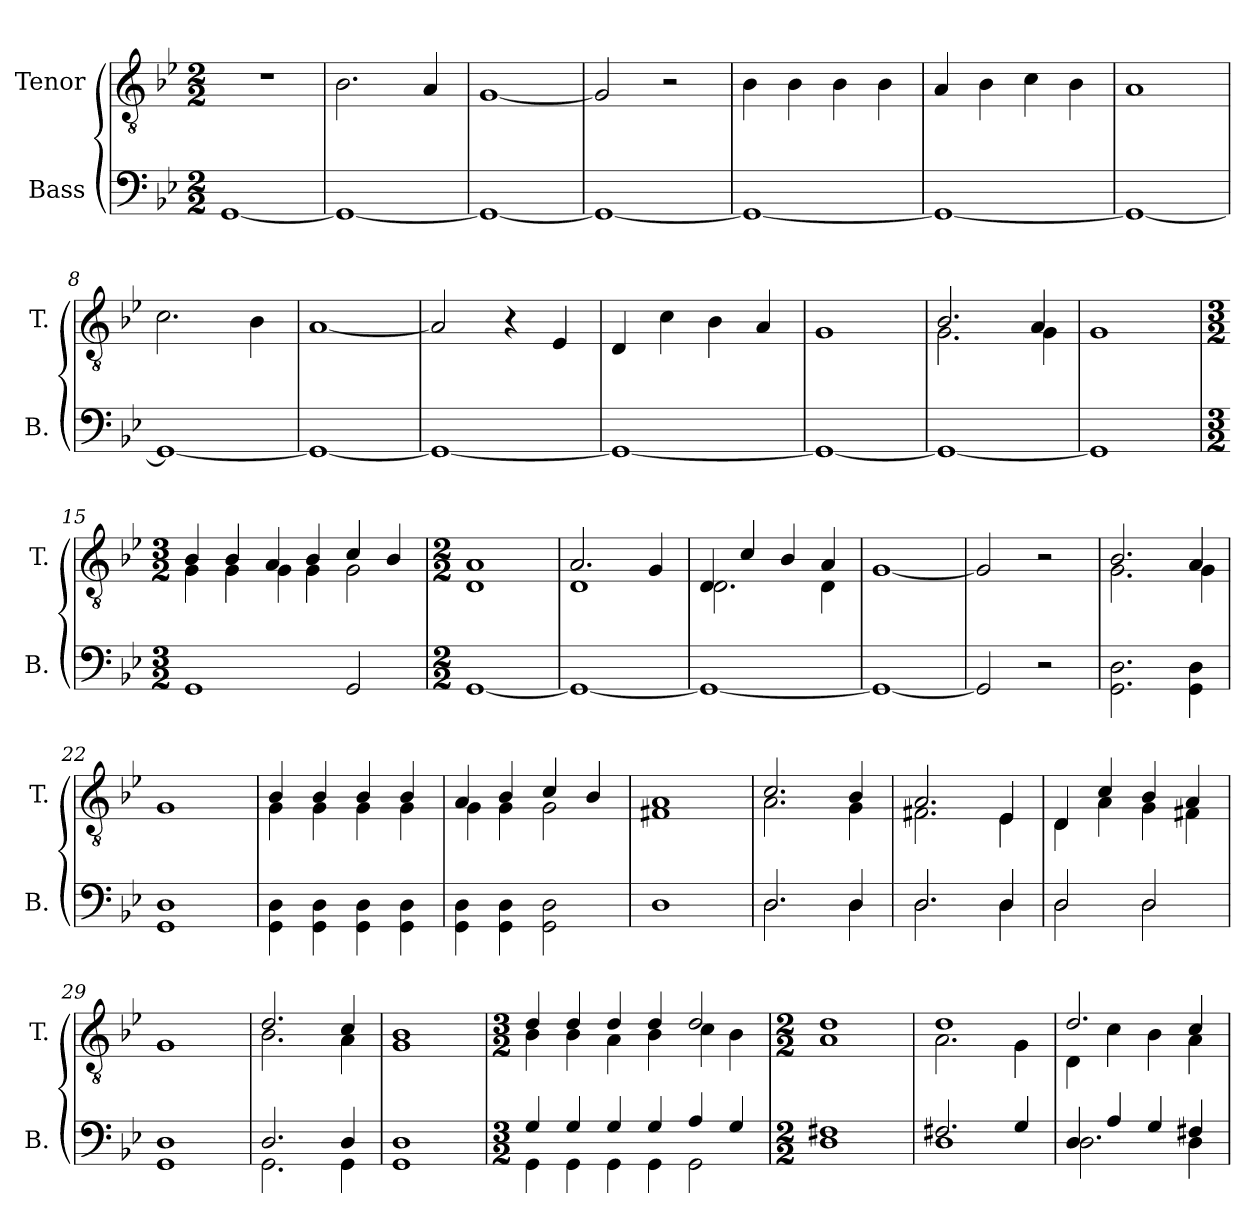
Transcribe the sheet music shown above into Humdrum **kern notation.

**kern	**kern
*part2	*part1
*staff2	*staff1
*I"Bass	*I"Tenor
*I'B.	*I'T.
!!LO:PB:g=z
*clefF4	*clefGv2
*	*ITrd7c12
*k[b-e-]	*k[b-e-]
*B-:	*B-:
*M2/2	*M2/2
*MM120	*MM120
=1	=1
[<1GGi	1r
=2	=2
1GGi_<	2.BB-i\
.	4AAi/
=3	=3
1GGi_<	[<1GGi
=4	=4
1GGi_<	2GGi/]
.	2r
=5	=5
1GGi_<	4BB-i\
.	4BB-i\
.	4BB-i\
.	4BB-i\
=6	=6
1GGi_<	4AAi/
.	4BB-i\
.	4Ci\
.	4BB-i\
=7	=7
1GGi_<	1AAi
=8	=8
1GGi_<	2.Ci\
.	4BB-i\
!!LO:LB:g=z
=9	=9
1GGi_<	[<1AAi
=10	=10
1GGi_<	2AAi/]
.	4r
.	4EE-i/
=11	=11
1GGi_<	4DDi/
.	4Ci\
.	4BB-i\
.	4AAi/
=12	=12
1GGi_<	1GGi
=13	=13
*	*^
1GGi_<	2.BB-i/	2.GGi\
.	4AAi/	4GGi\
*	*v	*v
=14	=14
1GGi]	1GGi
=15	=15
*M3/2	*M3/2
*	*^
1GGi	4BB-i/	4GGi\
.	4BB-i/	4GGi\
.	4AAi/	4GGi\
.	4BB-i/	4GGi\
2GGi/	4Ci/	2GGi\
.	4BB-i/	.
*	*v	*v
!!LO:LB:g=z
=16	=16
*M2/2	*M2/2
[<1GGi	1DDi 1AAi
=17	=17
*	*^
1GGi_<	2.AAi/	1DDi
.	4GGi/	.
=18	=18	=18
1GGi_<	4DDi/	2.DDi\
.	4Ci/	.
.	4BB-i/	.
.	4AAi/	4DDi\
*	*v	*v
=19	=19
1GGi_<	[<1GGi
=20	=20
2GGi/]	2GGi/]
2r	2r
=21	=21
*	*^
2.GGi\ 2.Di	2.BB-i/	2.GGi\
4GGi\ 4Di	4AAi/	4GGi\
*	*v	*v
=22	=22
1GGi 1Di	1GGi
=23	=23
*	*^
4GGi\ 4Di	4BB-i/	4GGi\
4GGi\ 4Di	4BB-i/	4GGi\
4GGi\ 4Di	4BB-i/	4GGi\
4GGi\ 4Di	4BB-i/	4GGi\
!!LO:LB:g=z	!!
=24	=24	=24
4GGi\ 4Di	4AAi/	4GGi\
4GGi\ 4Di	4BB-i/	4GGi\
2GGi\ 2Di	4Ci/	2GGi\
.	4BB-i/	.
*	*v	*v
=25	=25
1Di	1FF#Xi 1AAi
=26	=26
*^	*^
2.Di/	2.Di\	2.Ci/	2.AAi\
4Di/	4Di\	4BB-i/	4GGi\
=27	=27	=27	=27
2.Di/	2.Di\	2.AAi/	2.FF#Xi\
4Di/	4Di\	4EE-i/	4EE-i\
=28	=28	=28	=28
2Di/	2Di\	4DDi/	4DDi\
.	.	4Ci/	4AAi\
2Di/	2Di\	4BB-i/	4GGi\
.	.	4AAi/	4FF#Xi\
*v	*v	*	*
*	*v	*v
=29	=29
1GGi 1Di	1GGi
=30	=30
*^	*^
2.Di/	2.GGi\	2.Di/	2.BB-i\
4Di/	4GGi\	4Ci/	4AAi\
*v	*v	*	*
*	*v	*v
=31	=31
1GGi 1Di	1GGi 1BB-i
!!LO:LB:g=z
=32	=32
*M3/2	*M3/2
*^	*^
4Gi/	4GGi\	4Di/	4BB-i\
4Gi/	4GGi\	4Di/	4BB-i\
4Gi/	4GGi\	4Di/	4AAi\
4Gi/	4GGi\	4Di/	4BB-i\
4Ai/	2GGi\	2Di/	4Ci\
4Gi/	.	.	4BB-i\
*v	*v	*	*
*	*v	*v
=33	=33
*M2/2	*M2/2
1Di 1F#Xi	1AAi 1Di
=34	=34
*^	*^
2.F#Xi/	1Di	1Di	2.AAi\
4Gi/	.	.	4GGi\
=35	=35	=35	=35
4Di/	2.Di\	2.Di/	4DDi\
4Ai/	.	.	4Ci\
4Gi/	.	.	4BB-i\
4F#Xi/	4Di\	4Ci/	4AAi\
*v	*v	*	*
*	*v	*v
=	=
*-	*-
